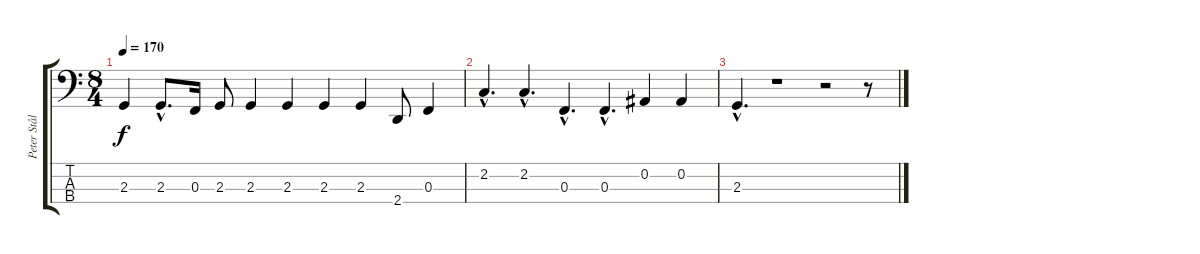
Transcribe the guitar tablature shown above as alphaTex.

\track ("Peter Stålfors - Bass" "Peter Stål") {instrument electricbasspick}
\staff {score tabs}
\tuning (Eb2 Bb1 F1 C1) {hide}
\ts (8 4)
\tempo 170
\clef f4
\ks c
2.3.4{dy f} 2.3{hac}.8{d} 0.3.16 2.3.8 2.3.4 2.3.4 2.3.4 2.3.4 2.4.8 0.3.4 |
2.2{hac}.4{d} 2.2{hac}.4{d} 0.3{hac}.4{d} 0.3{hac}.4{d} 0.2.4 0.2.4 |
2.3{hac}.4{d} r.1 r.2 r.8
